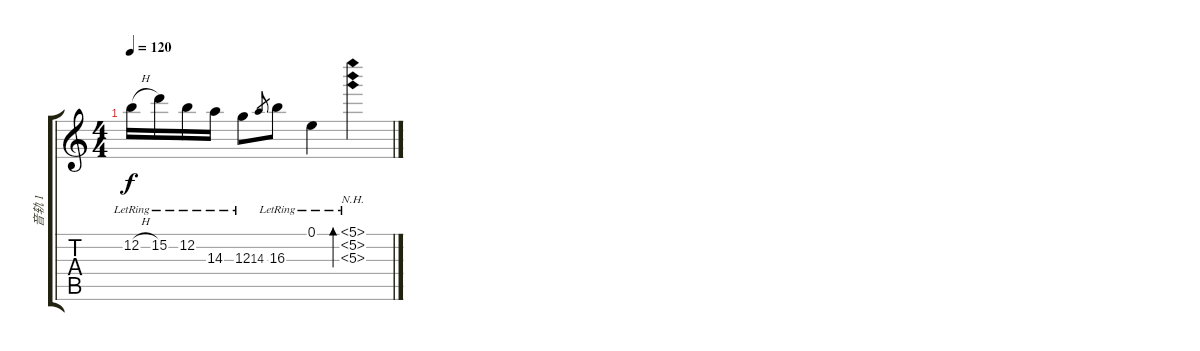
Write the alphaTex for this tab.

\track ("音轨 1" "音轨 1") {instrument acousticguitarsteel}
\staff {score tabs}
\tuning (E4 B3 G3 D3 A2 E2) {hide}
\ts (4 4)
\tempo 120
\clef g2
\ks c
12.2{h lr}.16{dy f} 15.2{lr}.16 12.2{lr}.16 14.3{lr}.16 12.3{lr}.8 14.3.8{gr} 16.3{lr}.8 0.1{lr}.4 (5.1{nh lr} 5.2{nh lr} 5.3{nh lr}).4{bd 60}
